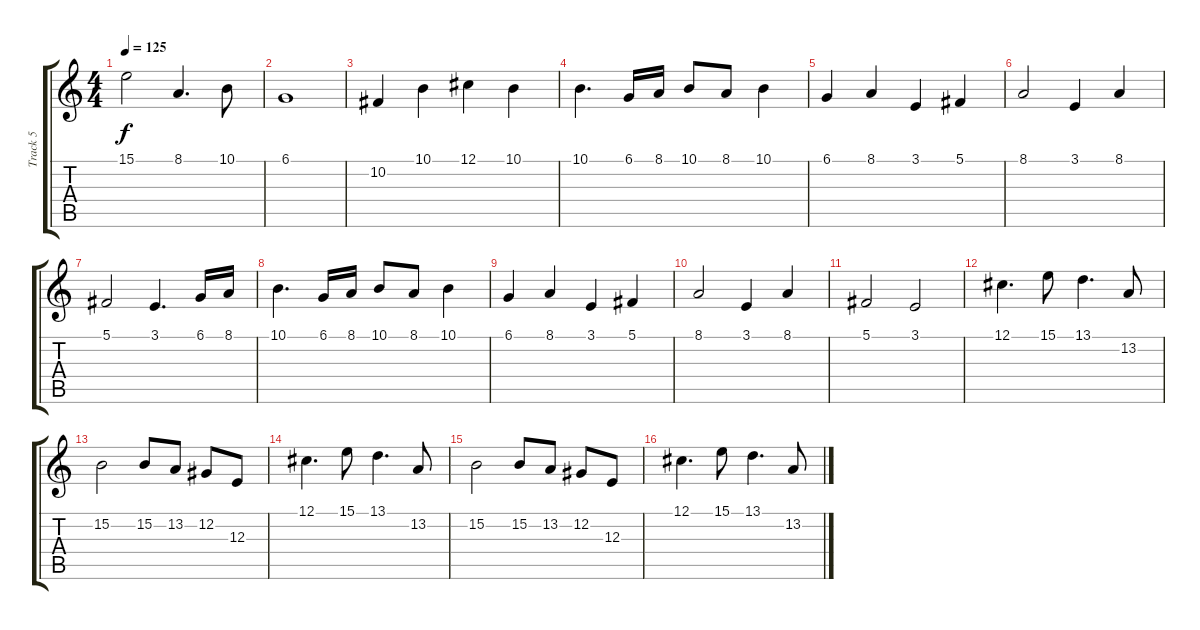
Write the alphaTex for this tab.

\track ("Track 5" "Track 5") {instrument trumpet}
\staff {score tabs}
\tuning (Db4 Ab3 E3 B2 Gb2 B1) {hide}
\ts (4 4)
\tempo 125
\clef g2
\ks c
15.1.2{dy f} 8.1.4{d} 10.1.8 |
6.1.1 |
10.2.4 10.1.4 12.1.4 10.1.4 |
10.1.4{d} 6.1.16 8.1.16 10.1.8 8.1.8 10.1.4 |
6.1.4 8.1.4 3.1.4 5.1.4 |
8.1.2 3.1.4 8.1.4 |
5.1.2 3.1.4{d} 6.1.16 8.1.16 |
10.1.4{d} 6.1.16 8.1.16 10.1.8 8.1.8 10.1.4 |
6.1.4 8.1.4 3.1.4 5.1.4 |
8.1.2 3.1.4 8.1.4 |
5.1.2 3.1.2 |
12.1.4{d} 15.1.8 13.1.4{d} 13.2.8 |
15.2.2 15.2.8 13.2.8 12.2.8 12.3.8 |
12.1.4{d} 15.1.8 13.1.4{d} 13.2.8 |
15.2.2 15.2.8 13.2.8 12.2.8 12.3.8 |
12.1.4{d} 15.1.8 13.1.4{d} 13.2.8
